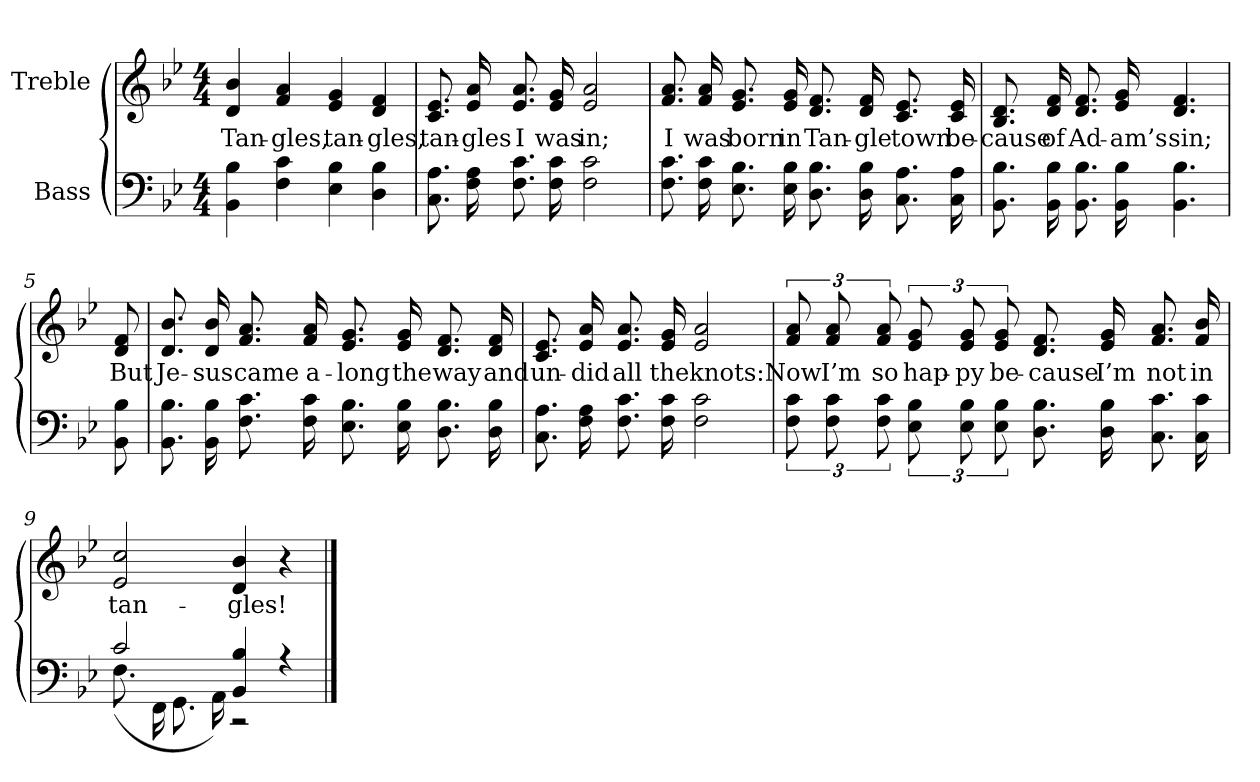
**kern	**kern	**text
*part2	*part1	*part1
*staff2	*staff1	*staff1
*I"Bass	*I"Treble	*
*clefF4	*clefG2	*
*k[b-e-]	*k[b-e-]	*
*B-:	*B-:	*
*M4/4	*M4/4	*
*MM100	*MM100	*
=1	=1	=1
4BB- 4B-	4d 4b-	-Tan-
4F 4c	4f 4a	-gles,
4E- 4B-	4e- 4g	-tan-
4D 4B-	4d 4f	-gles,
=2	=2	=2
8.C 8.AL	8.c 8.e-L	-tan-
16F 16A	16e- 16a	-gles
8.F 8.cL	8.e- 8.aL	-I
16F 16c	16e- 16g	-was
2F 2c	2e- 2a	-in;
=3	=3	=3
8.F 8.cL	8.f 8.aL	-I
16F 16c	16f 16a	-was
8.E- 8.B-L	8.e- 8.gL	-born
16E- 16B-	16e- 16g	-in
8.D 8.B-L	8.d 8.fL	-Tan-
16D 16B-	16d 16f	-gle
8.C 8.AL	8.c 8.e-L	-town
16C 16A	16c 16e-	-be-
=4	=4	=4
8.BB- 8.B-L	8.B- 8.dL	-cause
16BB- 16B-	16d 16f	-of
8.BB- 8.B-L	8.d 8.fL	-Ad-
16BB- 16B-	16e- 16g	-am’s
4.BB- 4.B-	4.d 4.f	-sin;
=5	=5	=5
8BB- 8B-L	8d 8fL	-But
=6	=6	=6
8.BB- 8.B-L	8.d 8.b-L	-Je-
16BB- 16B-	16d 16b-	-sus
8.F 8.cL	8.f 8.aL	-came
16F 16c	16f 16a	-a-
8.E- 8.B-L	8.e- 8.gL	-long
16E- 16B-	16e- 16g	-the
8.D 8.B-L	8.d 8.fL	-way
16D 16B-	16d 16f	-and
=7	=7	=7
8.C 8.AL	8.c 8.e-L	-un-
16F 16A	16e- 16a	-did
8.F 8.cL	8.e- 8.aL	-all
16F 16c	16e- 16g	-the
2F 2c	2e- 2a	-knots:
=8	=8	=8
12F 12cL	12f 12aL	-Now
12F 12c	12f 12a	-I’m
12F 12c	12f 12a	-so
12E- 12B-L	12e- 12gL	-hap-
12E- 12B-	12e- 12g	-py
12E- 12B-	12e- 12g	-be-
8.D 8.B-L	8.d 8.fL	-cause
16D 16B-	16e- 16g	-I’m
8.C 8.cL	8.f 8.aL	-not
16C 16c	16f 16b-	-in
=9	=9	=9
*^	*	*
2c	(8.FL	2e- 2cc	-tan-
.	16FF	.	.
.	8.GGL	.	.
.	16AA)	.	.
4BB- 4B-	2r	4d 4b-	-gles!
4r	.	4r	.
*v	*v	*	*
==	==	==
*-	*-	*-
